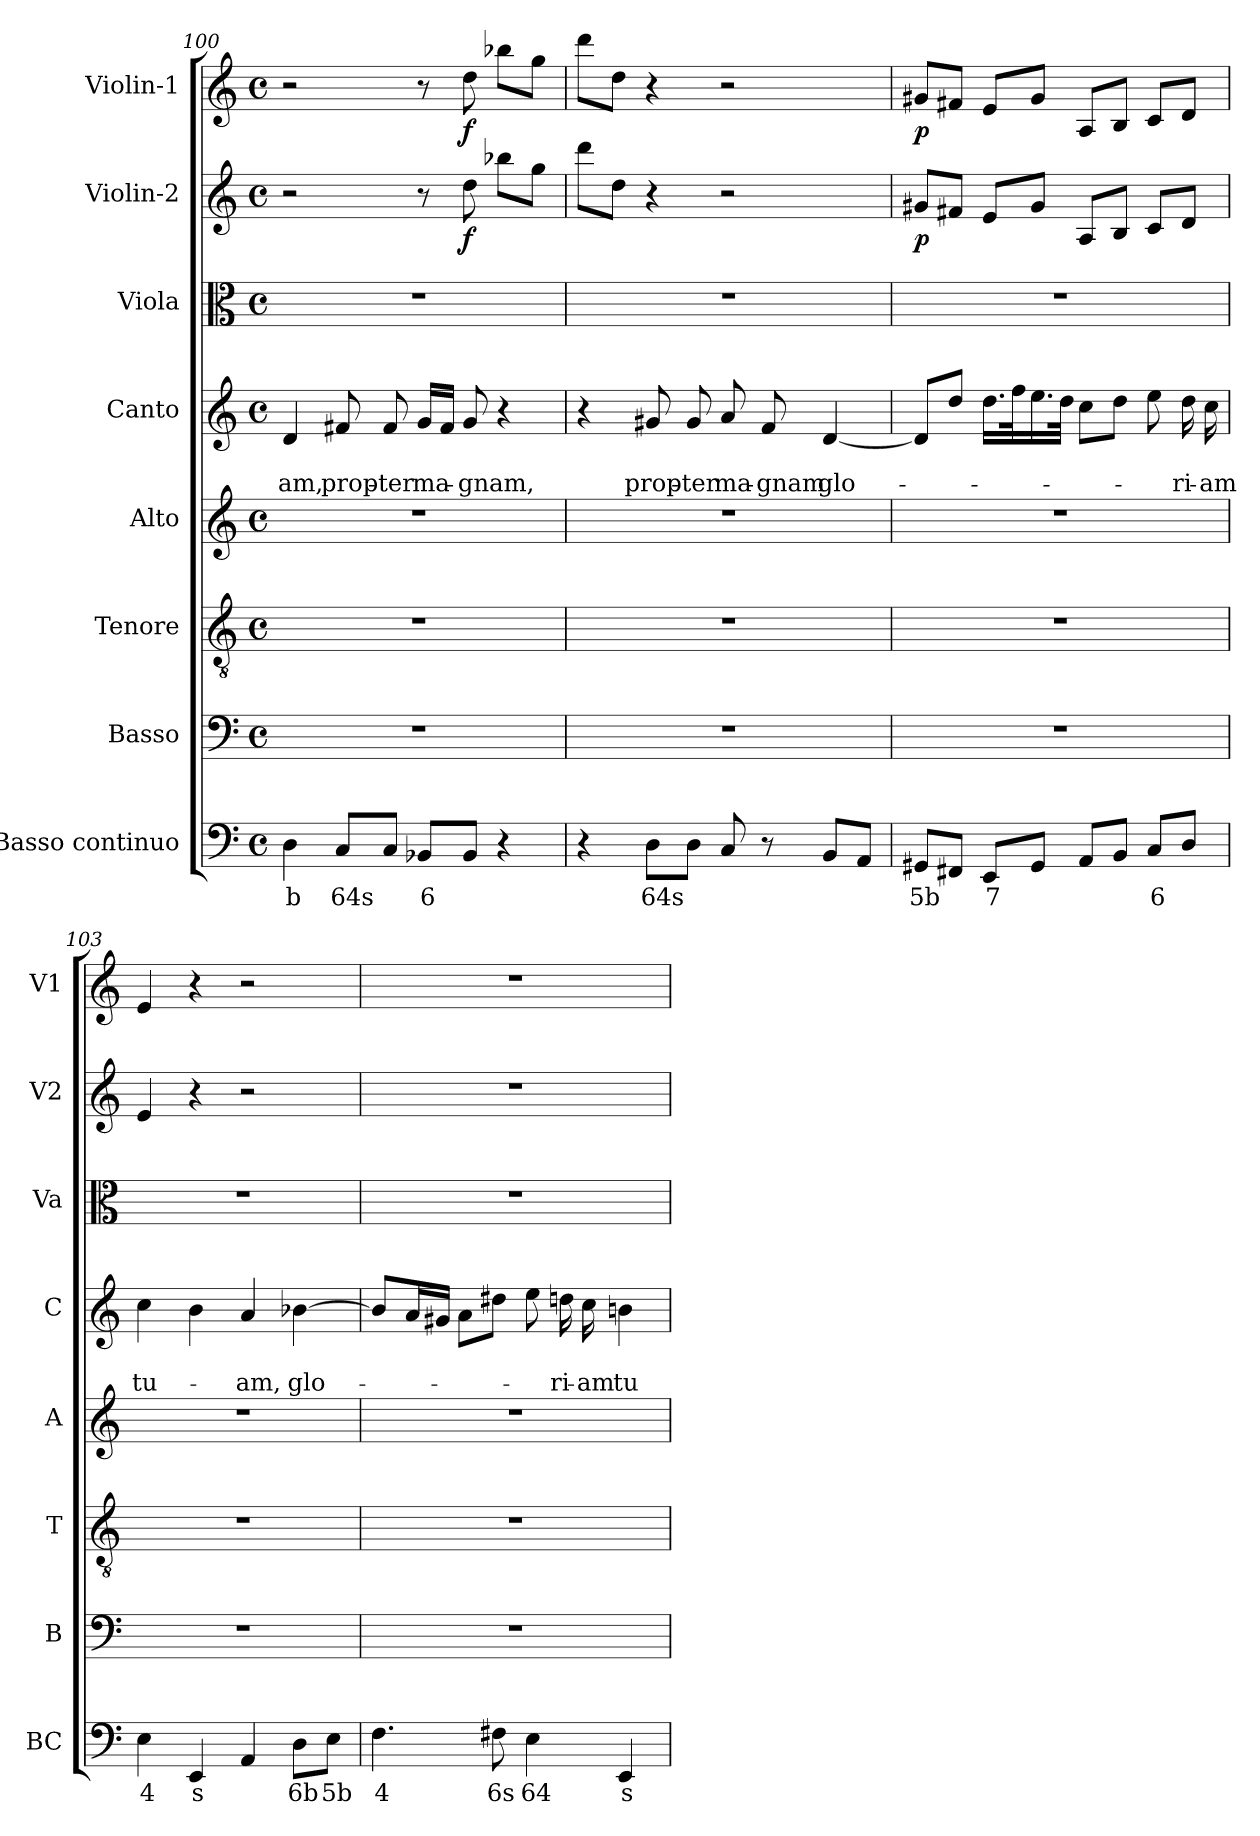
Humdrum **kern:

**kern	**text	**kern	**kern	**kern	**kern	**text	**text	**kern	**kern	**dynam	**kern	**dynam
*part8	*part8	*part7	*part6	*part5	*part4	*part4	*part4	*part3	*part2	*part2	*part1	*part1
*staff8	*staff8	*staff7	*staff6	*staff5	*staff4	*staff4	*staff4	*staff3	*staff2	*staff2	*staff1	*staff1
*I"Basso continuo	*	*I"Basso	*I"Tenore	*I"Alto	*I"Canto	*	*	*I"Viola	*I"Violin-2	*	*I"Violin-1	*
*I'BC	*	*I'B	*I'T	*I'A	*I'C	*	*	*I'Va	*I'V2	*	*I'V1	*
*clefF4	*	*clefF4	*clefGv2	*clefG2	*clefG2	*	*	*clefC3	*clefG2	*	*clefG2	*
*k[]	*	*k[]	*k[]	*k[]	*k[]	*	*	*k[]	*k[]	*	*k[]	*
*C:	*	*C:	*C:	*C:	*C:	*	*	*C:	*C:	*	*C:	*
*M4/4	*	*M4/4	*M4/4	*M4/4	*M4/4	*	*	*M4/4	*M4/4	*	*M4/4	*
*met(c)	*	*met(c)	*met(c)	*met(c)	*met(c)	*	*	*met(c)	*met(c)	*	*met(c)	*
=100	=100	=100	=100	=100	=100	=100	=100	=100	=100	=100	=100	=100
!	!LO:LY:b	!	!	!	!	!	!LO:LY:b	!	!	!	!	!
4D\	b	1r	1r	1r	4d/	.	-am,	1r	2r	.	2r	.
!	!LO:LY:b	!	!	!	!	!	!LO:LY:b	!	!	!	!	!
8C/L	64s	.	.	.	8f#X/	.	prop-	.	.	.	.	.
!	!	!	!	!	!	!	!LO:LY:b	!	!	!	!	!
8C/J	.	.	.	.	8f#/	.	-ter	.	.	.	.	.
!	!LO:LY:b	!	!	!	!	!	!LO:LY:b	!	!	!	!	!
8BB-X/L	6	.	.	.	16g/LL	.	ma-	.	8r	.	8r	.
.	.	.	.	.	16f#/JJ	.	.	.	.	.	.	.
!	!	!	!	!	!	!	!LO:LY:b	!	!	!LO:DY:b	!	!LO:DY:b
8BB-/J	.	.	.	.	8g/	.	-gnam,	.	8dd\	f	8dd\	f
4r	.	.	.	.	4r	.	.	.	8bb-X\L	.	8bb-X\L	.
.	.	.	.	.	.	.	.	.	8gg\J	.	8gg\J	.
=101	=101	=101	=101	=101	=101	=101	=101	=101	=101	=101	=101	=101
4r	.	1r	1r	1r	4r	.	.	1r	8ddd\L	.	8ddd\L	.
.	.	.	.	.	.	.	.	.	8dd\J	.	8dd\J	.
!	!LO:LY:b	!	!	!	!	!	!LO:LY:b	!	!	!	!	!
8D\L	64s	.	.	.	8g#X/	.	prop-	.	4r	.	4r	.
!	!	!	!	!	!	!	!LO:LY:b	!	!	!	!	!
8D\J	.	.	.	.	8g#/	.	-ter	.	.	.	.	.
!	!	!	!	!	!	!	!LO:LY:b	!	!	!	!	!
8C/	.	.	.	.	8a/	.	ma-	.	2r	.	2r	.
!	!	!	!	!	!	!	!LO:LY:b	!	!	!	!	!
8r	.	.	.	.	8f/	.	-gnam	.	.	.	.	.
!	!	!	!	!	!	!	!LO:LY:b	!	!	!	!	!
8BB/L	.	.	.	.	[4d/	.	glo-	.	.	.	.	.
8AA/J	.	.	.	.	.	.	.	.	.	.	.	.
=102	=102	=102	=102	=102	=102	=102	=102	=102	=102	=102	=102	=102
!	!LO:LY:b	!	!	!	!	!	!	!	!	!LO:DY:b	!	!LO:DY:b
8GG#X/L	5b	1r	1r	1r	8d/L]	.	.	1r	8g#X/L	p	8g#X/L	p
8FF#X/J	.	.	.	.	8dd/J	.	.	.	8f#X/J	.	8f#X/J	.
!	!LO:LY:b	!	!	!	!	!	!	!	!	!	!	!
8EE/L	7	.	.	.	16.dd\LL	.	.	.	8e/L	.	8e/L	.
.	.	.	.	.	32ff\k	.	.	.	.	.	.	.
8GG#/J	.	.	.	.	16.ee\	.	.	.	8g#/J	.	8g#/J	.
.	.	.	.	.	32dd\JJk	.	.	.	.	.	.	.
8AA/L	.	.	.	.	8cc\L	.	.	.	8A/L	.	8A/L	.
8BB/J	.	.	.	.	8dd\J	.	.	.	8B/J	.	8B/J	.
!	!LO:LY:b	!	!	!	!	!	!	!	!	!	!	!
8C/L	6	.	.	.	8ee\	.	.	.	8c/L	.	8c/L	.
!	!	!	!	!	!	!	!LO:LY:b	!	!	!	!	!
8D/J	.	.	.	.	16dd\	.	-ri-	.	8d/J	.	8d/J	.
!	!	!	!	!	!	!	!LO:LY:b	!	!	!	!	!
.	.	.	.	.	16cc\	.	-am	.	.	.	.	.
!!LO:LB:g=z
=103	=103	=103	=103	=103	=103	=103	=103	=103	=103	=103	=103	=103
!	!LO:LY:b	!	!	!	!	!	!LO:LY:b	!	!	!	!	!
4E\	4	1r	1r	1r	4cc\	.	tu-	1r	4e/	.	4e/	.
!	!LO:LY:b	!	!	!	!	!	!	!	!	!	!	!
4EE/	s	.	.	.	4b\	.	.	.	4r	.	4r	.
!	!	!	!	!	!	!	!LO:LY:b	!	!	!	!	!
4AA/	.	.	.	.	4a/	.	-am,	.	2r	.	2r	.
!	!LO:LY:b	!	!	!	!	!	!LO:LY:b	!	!	!	!	!
8D\L	6b	.	.	.	[4b-X\	.	glo-	.	.	.	.	.
!	!LO:LY:b	!	!	!	!	!	!	!	!	!	!	!
8E\J	5b	.	.	.	.	.	.	.	.	.	.	.
=104	=104	=104	=104	=104	=104	=104	=104	=104	=104	=104	=104	=104
!	!LO:LY:b	!	!	!	!	!	!	!	!	!	!	!
4.F\	4	1r	1r	1r	8b-/L]	.	.	1r	1r	.	1r	.
.	.	.	.	.	16a/L	.	.	.	.	.	.	.
.	.	.	.	.	16g#X/JJ	.	.	.	.	.	.	.
.	.	.	.	.	8a\L	.	.	.	.	.	.	.
!	!LO:LY:b	!	!	!	!	!	!	!	!	!	!	!
8F#X\	6s	.	.	.	8dd#X\J	.	.	.	.	.	.	.
!	!LO:LY:b	!	!	!	!	!	!	!	!	!	!	!
4E\	64	.	.	.	8ee\	.	.	.	.	.	.	.
!	!	!	!	!	!	!	!LO:LY:b	!	!	!	!	!
.	.	.	.	.	16ddn\	.	-ri-	.	.	.	.	.
!	!	!	!	!	!	!	!LO:LY:b	!	!	!	!	!
.	.	.	.	.	16cc\	.	-am	.	.	.	.	.
!	!LO:LY:b	!	!	!	!	!	!LO:LY:b	!	!	!	!	!
4EE/	s	.	.	.	4bn\	.	tu-	.	.	.	.	.
=	=	=	=	=	=	=	=	=	=	=	=	=
*-	*-	*-	*-	*-	*-	*-	*-	*-	*-	*-	*-	*-
